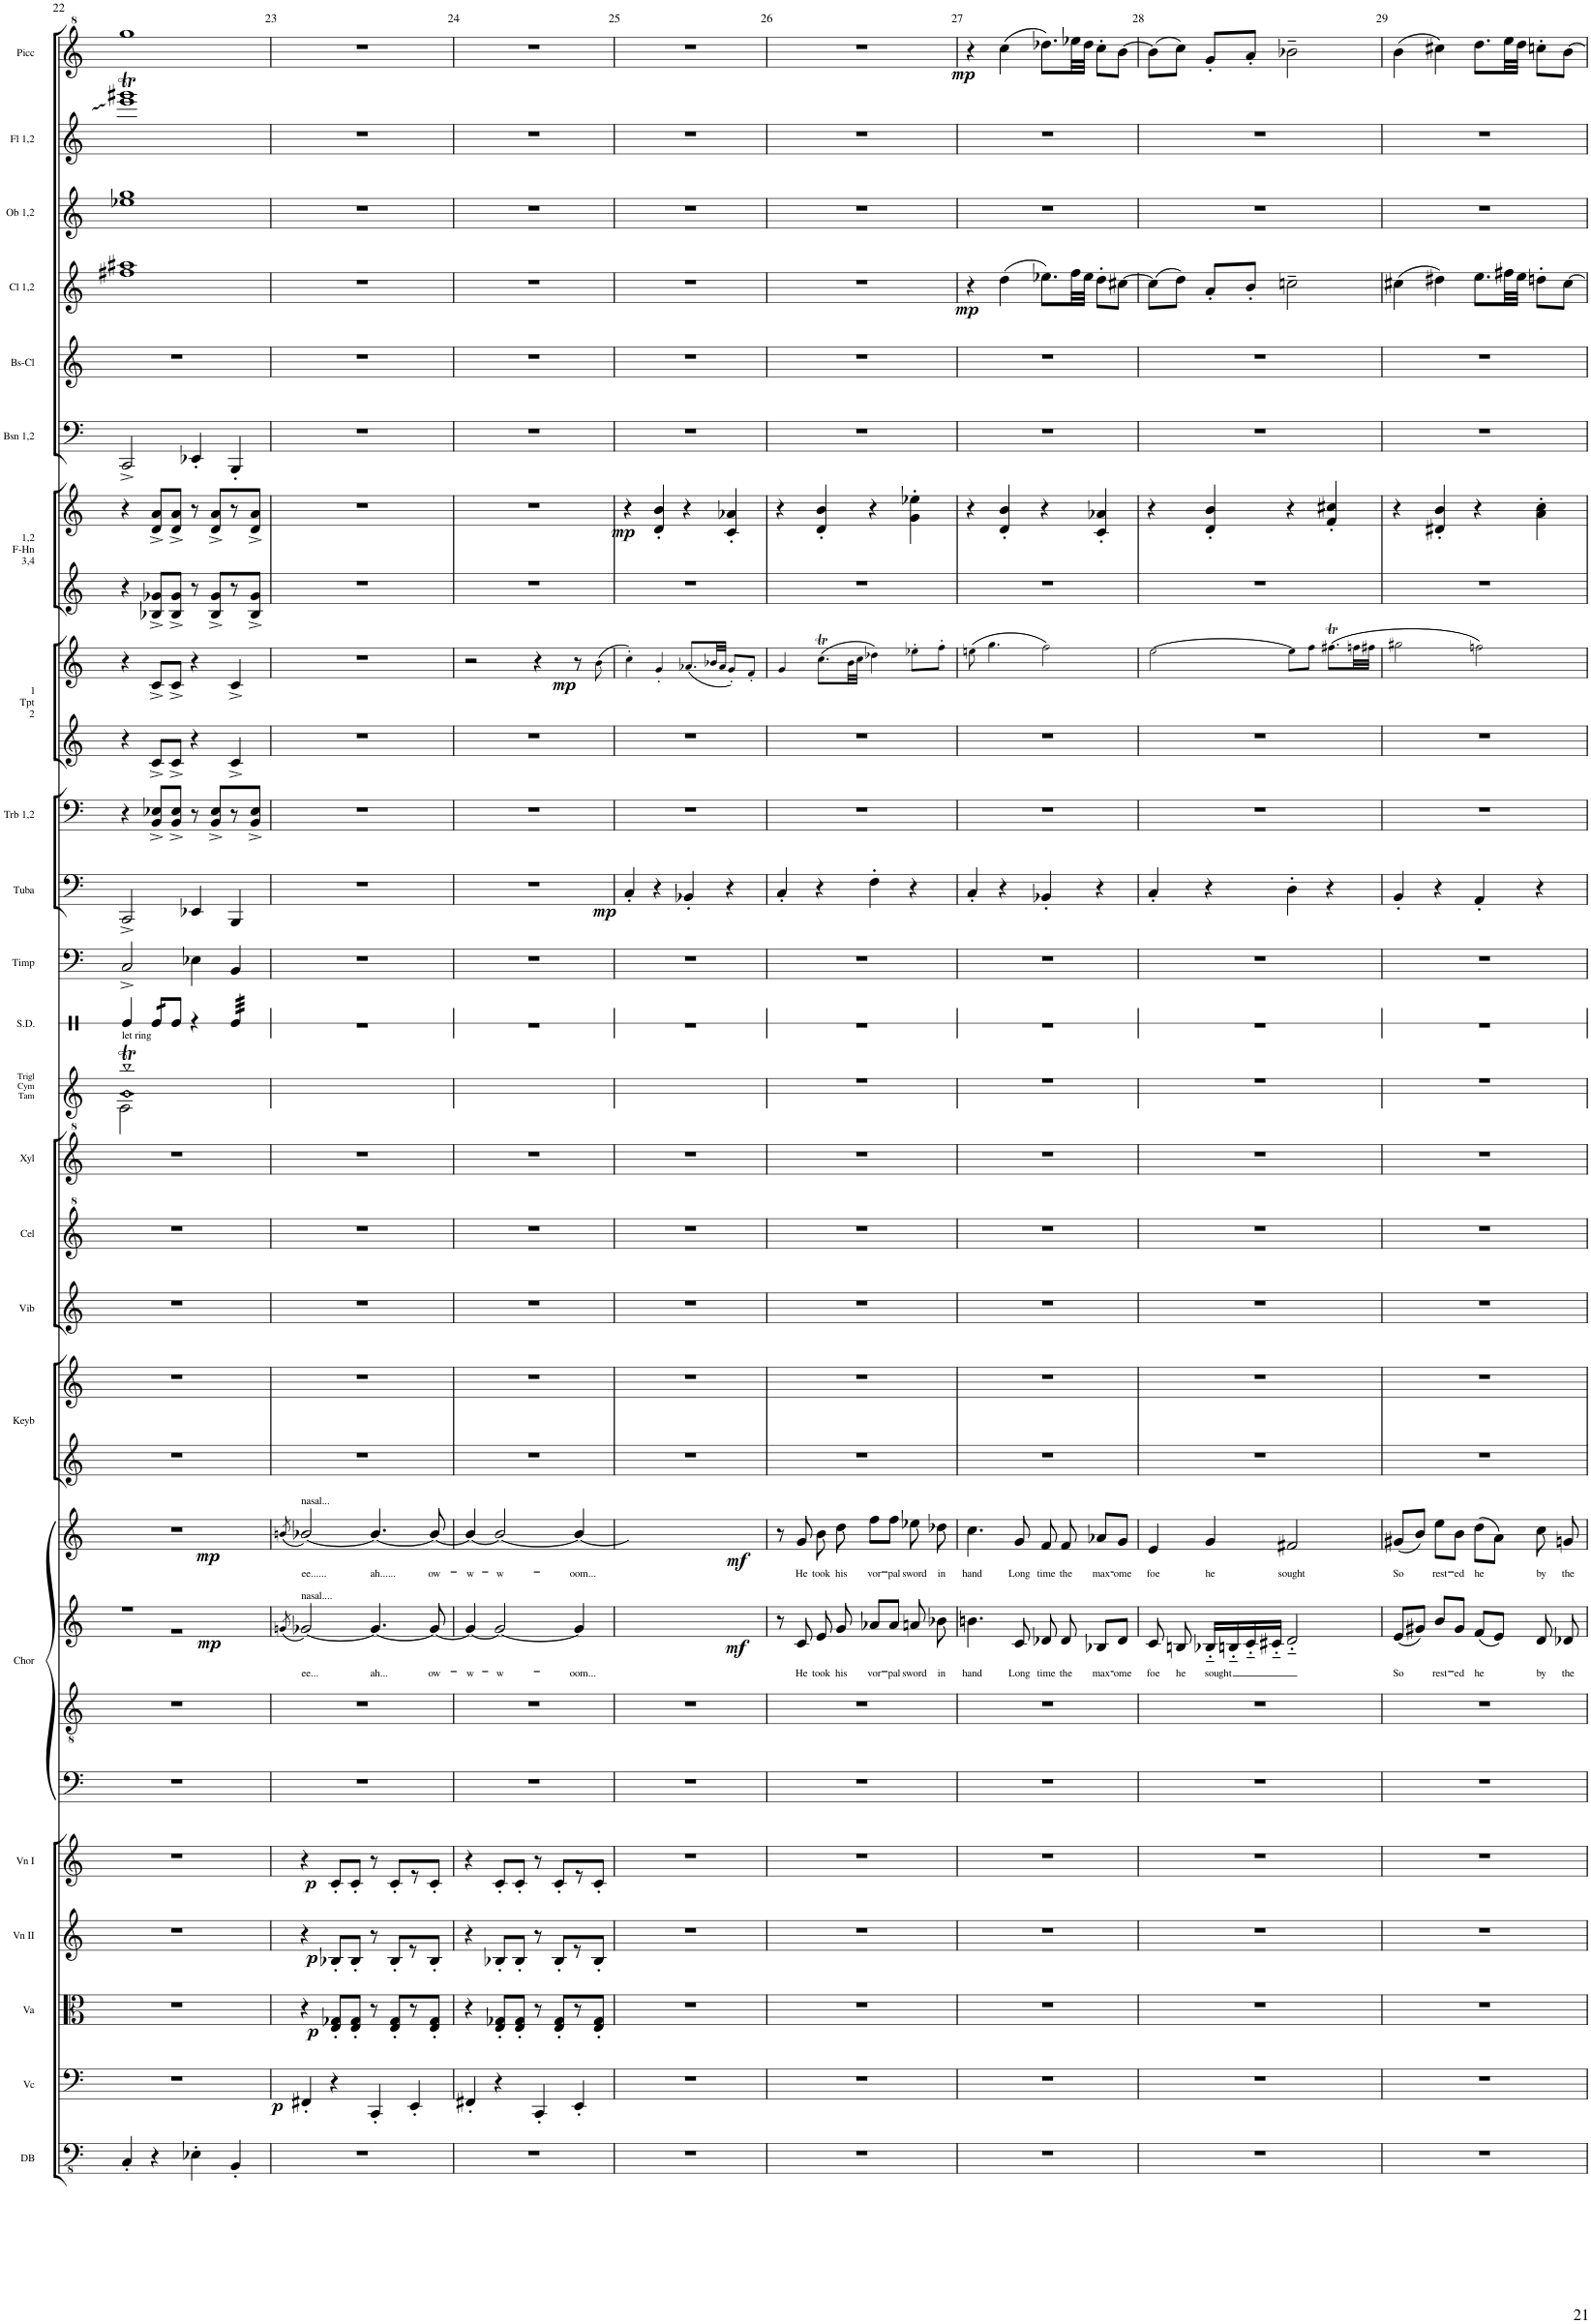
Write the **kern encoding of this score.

**kern	**kern	**dynam	**kern	**dynam	**kern	**dynam	**kern	**dynam	**kern	**kern	**kern	**text	**kern	**text	**dynam	**kern	**kern	**kern	**kern	**kern	**kern	**kern	**kern	**kern	**dynam	**kern	**kern	**kern	**dynam	**kern	**kern	**dynam	**kern	**kern	**kern	**dynam	**kern	**kern	**kern	**dynam
*part23	*part22	*part22	*part21	*part21	*part20	*part20	*part19	*part19	*part18	*part18	*part18	*part18	*part18	*part18	*part18	*part17	*part17	*part16	*part15	*part14	*part13	*part12	*part11	*part10	*part10	*part9	*part8	*part8	*part8	*part7	*part7	*part7	*part6	*part5	*part4	*part4	*part3	*part2	*part1	*part1
*staff29	*staff28	*staff28	*staff27	*staff27	*staff26	*staff26	*staff25	*staff25	*staff24	*staff23	*staff22	*staff22	*staff21	*staff21	*staff21/22/23/24	*staff20	*staff19	*staff18	*staff17	*staff16	*staff15	*staff14	*staff13	*staff12	*staff12	*staff11	*staff10	*staff9	*staff9/10	*staff8	*staff7	*staff7/8	*staff6	*staff5	*staff4	*staff4	*staff3	*staff2	*staff1	*staff1
*I"Dbl Bass	*I"Cellos	*	*I"Violas	*	*I"Violin II	*	*I"Violin I	*	*I"Chorus	*	*	*	*	*	*	*I"Keyboards	*	*I"Vibraphone	*I"Celesta	*I"Xylophone	*I"Triangle     Cymbal   Tam tam	*I"Side drum	*I"Timpani	*I"F-Tuba	*	*I"Trombone 1,2	*I"1 C Trumpets              2	*	*	*I"1,2 F-Horns       3,4	*	*	*I"Bassoons  1,2	*I"Bass Clarinet	*I"Clarinets 1,2	*	*I"Oboes 1,2	*I"Flutes 1,2	*I"Piccolo	*
*I'DB	*	*	*I'Va	*	*I'Vn II	*	*I'Vn I	*	*I'Chor	*	*	*	*	*	*	*I'Keyb	*	*I'Vib	*I'Cel	*I'Xyl	*I'Trigl    Cym    Tam	*I'S.D.	*I'Timp	*I'Tuba	*	*I'Trb 1,2	*I'1 Tpt   2	*	*	*I'1,2 F-Hn  3,4	*	*	*I'Bsn 1,2	*I'Bs-Cl	*I'Cl 1,2	*	*I'Ob 1,2	*I'Fl 1,2	*I'Picc	*
!!LO:PB:g=z
*clefFv4	*clefF4	*	*clefC3	*	*clefG2	*	*clefG2	*	*clefF4	*clefGv2	*clefG2	*	*clefG2	*	*	*clefG2	*clefG2	*clefG2	*clefG^2	*clefG^2	*clefG2	*clefX	*clefF4	*clefF4	*	*clefF4	*clefG2	*clefG2	*	*clefG2	*clefG2	*	*clefF4	*clefG2	*clefG2	*	*clefG2	*clefG2	*clefG^2	*
*Trd7c12	*	*	*	*	*	*	*	*	*	*	*	*	*	*	*	*	*	*	*	*	*	*	*	*	*	*	*	*	*	*Trd4c7	*Trd4c7	*	*	*Trd8c14	*Trd1c2	*	*	*	*Trd-7c-12	*
*k[]	*k[]	*	*k[]	*	*k[]	*	*k[]	*	*k[]	*k[]	*k[]	*	*k[]	*	*	*k[]	*k[]	*k[]	*k[]	*k[]	*k[]	*k[]	*k[]	*k[]	*	*k[]	*k[]	*k[]	*	*k[]	*k[]	*	*k[]	*k[]	*k[]	*	*k[]	*k[]	*k[]	*
=22	=22	=22	=22	=22	=22	=22	=22	=22	=22	=22	=22	=22	=22	=22	=22	=22	=22	=22	=22	=22	=22	=22	=22	=22	=22	=22	=22	=22	=22	=22	=22	=22	=22	=22	=22	=22	=22	=22	=22	=22
*	*	*	*	*	*	*	*	*	*	*	*^	*	*	*	*	*	*	*	*	*	*^	*	*	*	*	*	*	*	*	*	*	*	*	*	*	*	*	*	*	*
!	!	!	!	!	!	!	!	!	!	!	!	!	!	!	!	!	!	!	!	!	!	!LO:TX:a:t=let ring	!	!	!	!	!	!	!	!	!	!	!	!	!	!	!	!	!	!	!	!
!	!	!	!	!	!	!	!	!	!	!	!	!	!	!	!	!	!	!	!	!	!	!	!LO:N:head=diamond	!	!	!	!	!	!	!	!	!	!	!	!	!	!	!	!	!	!	!
*	*	*	*	*	*	*	*	*	*	*	*	*	*	*	*	*	*	*	*	*	*	*	*^	*	*	*	*	*	*	*	*	*	*	*	*	*	*	*	*	*	*	*
4CC'/	1r	.	1r	.	1r	.	1r	.	1r	1r	1r	1r	.	1r	.	.	1r	1r	1r	1r	1r	1bbt	1b	2e\	4Re/	2C^/	2CC^/	.	4r	4r	4r	.	4r	4r	.	2CC^/	1r	1ff#X 1aa#X	.	1ee-X 1gg	1eeeT 1ggg#XT	1ggg	.
*	*	*	*	*	*	*	*	*	*	*	*	*	*	*	*	*	*	*	*	*	*	*	*	*	*tremolo	*	*	*	*	*	*	*	*	*	*	*	*	*	*	*	*	*	*
4r	.	.	.	.	.	.	.	.	.	.	.	.	.	.	.	.	.	.	.	.	.	.	.	.	16Re/LL	.	.	.	8BB/^ 8E-X/^L	8c^/L	8c^/L	.	8B-X/^ 8g-X/^L	8d/^ 8a/^L	.	.	.	.	.	.	.	.	.
.	.	.	.	.	.	.	.	.	.	.	.	.	.	.	.	.	.	.	.	.	.	.	.	.	16Re/	.	.	.	.	.	.	.	.	.	.	.	.	.	.	.	.	.	.
*	*	*	*	*	*	*	*	*	*	*	*	*	*	*	*	*	*	*	*	*	*	*	*	*	*Xtremolo	*	*	*	*	*	*	*	*	*	*	*	*	*	*	*	*	*	*
.	.	.	.	.	.	.	.	.	.	.	.	.	.	.	.	.	.	.	.	.	.	.	.	.	8Re/J	.	.	.	8BB/^ 8E-/^J	8c^/J	8c^/J	.	8B-/^ 8g-/^J	8d/^ 8a/^J	.	.	.	.	.	.	.	.	.
4EE-X'\	.	.	.	.	.	.	.	.	.	.	.	.	.	.	.	.	.	.	.	.	.	.	.	2ryy	4r	4E-X\	4EE-X/	.	8r	4r	4r	.	8r	8r	.	4EE-X'/	.	.	.	.	.	.	.
.	.	.	.	.	.	.	.	.	.	.	.	.	.	.	.	.	.	.	.	.	.	.	.	.	.	.	.	.	8BB/^ 8E-/^L	.	.	.	8B-/^ 8g-/^L	8d/^ 8a/^L	.	.	.	.	.	.	.	.	.
*	*	*	*	*	*	*	*	*	*	*	*	*	*	*	*	*	*	*	*	*	*	*	*	*	*tremolo	*	*	*	*	*	*	*	*	*	*	*	*	*	*	*	*	*	*
4BBB'/	.	.	.	.	.	.	.	.	.	.	.	.	.	.	.	.	.	.	.	.	.	.	.	.	32Re/LLL	4BB/	4BBB/	.	8r	4c^/	4c^/	.	8r	8r	.	4BBB'/	.	.	.	.	.	.	.
.	.	.	.	.	.	.	.	.	.	.	.	.	.	.	.	.	.	.	.	.	.	.	.	.	32Re/	.	.	.	.	.	.	.	.	.	.	.	.	.	.	.	.	.	.
.	.	.	.	.	.	.	.	.	.	.	.	.	.	.	.	.	.	.	.	.	.	.	.	.	32Re/	.	.	.	.	.	.	.	.	.	.	.	.	.	.	.	.	.	.
.	.	.	.	.	.	.	.	.	.	.	.	.	.	.	.	.	.	.	.	.	.	.	.	.	32Re/	.	.	.	.	.	.	.	.	.	.	.	.	.	.	.	.	.	.
.	.	.	.	.	.	.	.	.	.	.	.	.	.	.	.	.	.	.	.	.	.	.	.	.	32Re/	.	.	.	8BB/^ 8E-/^J	.	.	.	8B-/^ 8g-/^J	8d/^ 8a/^J	.	.	.	.	.	.	.	.	.
.	.	.	.	.	.	.	.	.	.	.	.	.	.	.	.	.	.	.	.	.	.	.	.	.	32Re/	.	.	.	.	.	.	.	.	.	.	.	.	.	.	.	.	.	.
.	.	.	.	.	.	.	.	.	.	.	.	.	.	.	.	.	.	.	.	.	.	.	.	.	32Re/	.	.	.	.	.	.	.	.	.	.	.	.	.	.	.	.	.	.
.	.	.	.	.	.	.	.	.	.	.	.	.	.	.	.	.	.	.	.	.	.	.	.	.	32Re/JJJ	.	.	.	.	.	.	.	.	.	.	.	.	.	.	.	.	.	.
*	*	*	*	*	*	*	*	*	*	*	*	*	*	*	*	*	*	*	*	*	*	*	*	*	*Xtremolo	*	*	*	*	*	*	*	*	*	*	*	*	*	*	*	*	*	*
*	*	*	*	*	*	*	*	*	*	*	*v	*v	*	*	*	*	*	*	*	*	*	*v	*v	*v	*	*	*	*	*	*	*	*	*	*	*	*	*	*	*	*	*	*	*
=23	=23	=23	=23	=23	=23	=23	=23	=23	=23	=23	=23	=23	=23	=23	=23	=23	=23	=23	=23	=23	=23	=23	=23	=23	=23	=23	=23	=23	=23	=23	=23	=23	=23	=23	=23	=23	=23	=23	=23	=23
.	.	.	.	.	.	.	.	.	.	.	8qgn/	.	(8qbn/	.	.	.	.	.	.	.	.	.	.	.	.	.	.	.	.	.	.	.	.	.	.	.	.	.	.	.
!	!	!	!	!	!	!	!	!	!	!	!	!	!LO:TX:a:t=nasal...	!	!	!	!	!	!	!	!	!	!	!	!	!	!	!	!	!	!	!	!	!	!	!	!	!	!	!
!	!	!	!	!	!	!	!	!	!	!	!LO:TX:a:t=nasal....	!	!	!	!	!	!	!	!	!	!	!	!	!	!	!	!	!	!	!	!	!	!	!	!	!	!	!	!	!
!	!	!LO:DY:b	!	!	!	!	!	!	!	!	!	!LO:LY:b	!	!LO:LY:b	!LO:DY:b=2	!	!	!	!	!	!	!	!	!	!	!	!	!	!	!	!	!	!	!	!	!	!	!	!	!
!	!	!	!	!	!	!	!	!	!	!	!	!	!	!	!LO:DY:n=1:b	!	!	!	!	!	!	!	!	!	!	!	!	!	!	!	!	!	!	!	!	!	!	!	!	!
1r	4FF#X'/	p	4r	.	4r	.	4r	.	1r	1r	[2g-X/	ee...	[2b-X/)	ee......	mp mp	1r	1r	1r	1r	1r	1ryy	1r	1r	1r	.	1r	1r	1r	.	1r	1r	.	1r	1r	1r	.	1r	1r	1r	.
!	!	!	!	!LO:DY:b	!	!LO:DY:b	!	!LO:DY:b	!	!	!	!	!	!	!	!	!	!	!	!	!	!	!	!	!	!	!	!	!	!	!	!	!	!	!	!	!	!	!	!
.	4r	.	8E/' 8G-X/'L	p	8B-X'/L	p	8c'/L	p	.	.	.	.	.	.	.	.	.	.	.	.	.	.	.	.	.	.	.	.	.	.	.	.	.	.	.	.	.	.	.	.
.	.	.	8E/' 8G-/'J	.	8B-'/J	.	8c'/J	.	.	.	.	.	.	.	.	.	.	.	.	.	.	.	.	.	.	.	.	.	.	.	.	.	.	.	.	.	.	.	.	.
!	!	!	!	!	!	!	!	!	!	!	!	!LO:LY:b	!	!LO:LY:b	!	!	!	!	!	!	!	!	!	!	!	!	!	!	!	!	!	!	!	!	!	!	!	!	!	!
.	4CC'/	.	8r	.	8r	.	8r	.	.	.	4.g-/_	ah...	4.b-/_	ah......	.	.	.	.	.	.	.	.	.	.	.	.	.	.	.	.	.	.	.	.	.	.	.	.	.	.
.	.	.	8E/' 8G-/'L	.	8B-'/L	.	8c'/L	.	.	.	.	.	.	.	.	.	.	.	.	.	.	.	.	.	.	.	.	.	.	.	.	.	.	.	.	.	.	.	.	.
.	4EE'/	.	8r	.	8r	.	8r	.	.	.	.	.	.	.	.	.	.	.	.	.	.	.	.	.	.	.	.	.	.	.	.	.	.	.	.	.	.	.	.	.
!	!	!	!	!	!	!	!	!	!	!	!	!LO:LY:b	!	!LO:LY:b	!	!	!	!	!	!	!	!	!	!	!	!	!	!	!	!	!	!	!	!	!	!	!	!	!	!
.	.	.	8E/' 8G-/'J	.	8B-'/J	.	8c'/J	.	.	.	8g-/_	ow-	8b-/_	ow-	.	.	.	.	.	.	.	.	.	.	.	.	.	.	.	.	.	.	.	.	.	.	.	.	.	.
=24	=24	=24	=24	=24	=24	=24	=24	=24	=24	=24	=24	=24	=24	=24	=24	=24	=24	=24	=24	=24	=24	=24	=24	=24	=24	=24	=24	=24	=24	=24	=24	=24	=24	=24	=24	=24	=24	=24	=24	=24
!	!	!	!	!	!	!	!	!	!	!	!	!LO:LY:b	!	!LO:LY:b	!	!	!	!	!	!	!	!	!	!	!	!	!	!	!	!	!	!	!	!	!	!	!	!	!	!
1r	4FF#X'/	.	4r	.	4r	.	4r	.	1r	1r	4g-/_	-w-	4b-/_	-w-	.	1r	1r	1r	1r	1r	1ryy	1r	1r	1r	.	1r	1r	2r	.	1r	1r	.	1r	1r	1r	.	1r	1r	1r	.
!	!	!	!	!	!	!	!	!	!	!	!	!LO:LY:b	!	!LO:LY:b	!	!	!	!	!	!	!	!	!	!	!	!	!	!	!	!	!	!	!	!	!	!	!	!	!	!
.	4r	.	8E/' 8G-X/'L	.	8B-X'/L	.	8c'/L	.	.	.	2g-/_	-w-	2b-/_	-w-	.	.	.	.	.	.	.	.	.	.	.	.	.	.	.	.	.	.	.	.	.	.	.	.	.	.
.	.	.	8E/' 8G-/'J	.	8B-'/J	.	8c'/J	.	.	.	.	.	.	.	.	.	.	.	.	.	.	.	.	.	.	.	.	.	.	.	.	.	.	.	.	.	.	.	.	.
.	4CC'/	.	8r	.	8r	.	8r	.	.	.	.	.	.	.	.	.	.	.	.	.	.	.	.	.	.	.	.	4r	.	.	.	.	.	.	.	.	.	.	.	.
.	.	.	8E/' 8G-/'L	.	8B-'/L	.	8c'/L	.	.	.	.	.	.	.	.	.	.	.	.	.	.	.	.	.	.	.	.	.	.	.	.	.	.	.	.	.	.	.	.	.
!	!	!	!	!	!	!	!	!	!	!	!	!LO:LY:b	!	!LO:LY:b	!	!	!	!	!	!	!	!	!	!	!	!	!	!	!	!	!	!	!	!	!	!	!	!	!	!
.	4EE'/	.	8r	.	8r	.	8r	.	.	.	4g-/]	-oom...	4b-/_	-oom...	.	.	.	.	.	.	.	.	.	.	.	.	.	8r	.	.	.	.	.	.	.	.	.	.	.	.
!	!	!	!	!	!	!	!	!	!	!	!	!	!	!	!	!	!	!	!	!	!	!	!	!	!	!	!	!	!LO:DY:b	!	!	!	!	!	!	!	!	!	!	!
.	.	.	8E/' 8G-/'J	.	8B-'/J	.	8c'/J	.	.	.	.	.	.	.	.	.	.	.	.	.	.	.	.	.	.	.	.	(8b!\	mp	.	.	.	.	.	.	.	.	.	.	.
=25	=25	=25	=25	=25	=25	=25	=25	=25	=25	=25	=25	=25	=25	=25	=25	=25	=25	=25	=25	=25	=25	=25	=25	=25	=25	=25	=25	=25	=25	=25	=25	=25	=25	=25	=25	=25	=25	=25	=25	=25
!	!	!	!	!	!	!	!	!	!	!	!	!	!	!	!	!	!	!	!	!	!	!	!	!	!LO:DY:b	!	!	!	!	!	!	!	!	!	!	!	!	!	!	!
1r	1r	.	1r	.	1r	.	1r	.	1r	1r	2g	.	2b-]	.	.	1r	1r	1r	1r	1r	1ryy	1r	1r	4C'/	mp	1r	1r	4cc'!\)	.	1r	4r	.	1r	1r	1r	.	1r	1r	1r	.
!	!	!	!	!	!	!	!	!	!	!	!	!	!	!	!	!	!	!	!	!	!	!	!	!	!	!	!	!	!	!	!	!LO:DY:b	!	!	!	!	!	!	!	!
.	.	.	.	.	.	.	.	.	.	.	.	.	.	.	.	.	.	.	.	.	.	.	.	4r	.	.	.	4g'!/	.	.	4d/' 4b/'	mp	.	.	.	.	.	.	.	.
.	.	.	.	.	.	.	.	.	.	.	2ryy	.	2ryy	.	.	.	.	.	.	.	.	.	.	4BB-X'/	.	.	.	(8.a-X!/L	.	.	4r	.	.	.	.	.	.	.	.	.
.	.	.	.	.	.	.	.	.	.	.	.	.	.	.	.	.	.	.	.	.	.	.	.	.	.	.	.	32b-X!/LL	.	.	.	.	.	.	.	.	.	.	.	.
.	.	.	.	.	.	.	.	.	.	.	.	.	.	.	.	.	.	.	.	.	.	.	.	.	.	.	.	32a-!/JJJ	.	.	.	.	.	.	.	.	.	.	.	.
.	.	.	.	.	.	.	.	.	.	.	.	.	.	.	.	.	.	.	.	.	.	.	.	4r	.	.	.	8g'!/L)	.	.	4c/' 4a-X/'	.	.	.	.	.	.	.	.	.
.	.	.	.	.	.	.	.	.	.	.	.	.	.	.	.	.	.	.	.	.	.	.	.	.	.	.	.	8f'!/J	.	.	.	.	.	.	.	.	.	.	.	.
=26	=26	=26	=26	=26	=26	=26	=26	=26	=26	=26	=26	=26	=26	=26	=26	=26	=26	=26	=26	=26	=26	=26	=26	=26	=26	=26	=26	=26	=26	=26	=26	=26	=26	=26	=26	=26	=26	=26	=26	=26
1r	1r	.	1r	.	1r	.	1r	.	1r	1r	8r	.	8r	.	.	1r	1r	1r	1r	1r	1r	1r	1r	4C'/	.	1r	1r	4g!/	.	1r	4r	.	1r	1r	1r	.	1r	1r	1r	.
!	!	!	!	!	!	!	!	!	!	!	!	!LO:LY:b	!	!LO:LY:b	!LO:DY:b=2	!	!	!	!	!	!	!	!	!	!	!	!	!	!	!	!	!	!	!	!	!	!	!	!	!
!	!	!	!	!	!	!	!	!	!	!	!	!	!	!	!LO:DY:n=1:b	!	!	!	!	!	!	!	!	!	!	!	!	!	!	!	!	!	!	!	!	!	!	!	!	!
.	.	.	.	.	.	.	.	.	.	.	8c/	He	8g/	-He	mf mf	.	.	.	.	.	.	.	.	.	.	.	.	.	.	.	.	.	.	.	.	.	.	.	.	.
!	!	!	!	!	!	!	!	!	!	!	!	!LO:LY:b	!	!LO:LY:b	!	!	!	!	!	!	!	!	!	!	!	!	!	!	!	!	!	!	!	!	!	!	!	!	!	!
.	.	.	.	.	.	.	.	.	.	.	8e/	took	8b\	took	.	.	.	.	.	.	.	.	.	4r	.	.	.	(8.ccT!\L	.	.	4d/' 4b/'	.	.	.	.	.	.	.	.	.
!	!	!	!	!	!	!	!	!	!	!	!	!LO:LY:b	!	!LO:LY:b	!	!	!	!	!	!	!	!	!	!	!	!	!	!	!	!	!	!	!	!	!	!	!	!	!	!
.	.	.	.	.	.	.	.	.	.	.	8g/	his	8dd\	his	.	.	.	.	.	.	.	.	.	.	.	.	.	.	.	.	.	.	.	.	.	.	.	.	.	.
.	.	.	.	.	.	.	.	.	.	.	.	.	.	.	.	.	.	.	.	.	.	.	.	.	.	.	.	32b!\LL	.	.	.	.	.	.	.	.	.	.	.	.
.	.	.	.	.	.	.	.	.	.	.	.	.	.	.	.	.	.	.	.	.	.	.	.	.	.	.	.	32cc!\JJJ	.	.	.	.	.	.	.	.	.	.	.	.
!	!	!	!	!	!	!	!	!	!	!	!	!LO:LY:b	!	!LO:LY:b	!	!	!	!	!	!	!	!	!	!	!	!	!	!	!	!	!	!	!	!	!	!	!	!	!	!
.	.	.	.	.	.	.	.	.	.	.	8a-X/L	vor-	8ff\L	vor-	.	.	.	.	.	.	.	.	.	4F'\	.	.	.	4dd-X!\)	.	.	4r	.	.	.	.	.	.	.	.	.
!	!	!	!	!	!	!	!	!	!	!	!	!LO:LY:b	!	!LO:LY:b	!	!	!	!	!	!	!	!	!	!	!	!	!	!	!	!	!	!	!	!	!	!	!	!	!	!
.	.	.	.	.	.	.	.	.	.	.	8a-/J	-pal	8ff\J	-pal	.	.	.	.	.	.	.	.	.	.	.	.	.	.	.	.	.	.	.	.	.	.	.	.	.	.
!	!	!	!	!	!	!	!	!	!	!	!	!LO:LY:b	!	!LO:LY:b	!	!	!	!	!	!	!	!	!	!	!	!	!	!	!	!	!	!	!	!	!	!	!	!	!	!
.	.	.	.	.	.	.	.	.	.	.	8an/	sword	8ee-X\	sword	.	.	.	.	.	.	.	.	.	4r	.	.	.	8ee-X'!\L	.	.	4g\' 4ee-X\'	.	.	.	.	.	.	.	.	.
!	!	!	!	!	!	!	!	!	!	!	!	!LO:LY:b	!	!LO:LY:b	!	!	!	!	!	!	!	!	!	!	!	!	!	!	!	!	!	!	!	!	!	!	!	!	!	!
.	.	.	.	.	.	.	.	.	.	.	8b-X\	in	8dd-X\	in	.	.	.	.	.	.	.	.	.	.	.	.	.	8ff'!\J	.	.	.	.	.	.	.	.	.	.	.	.
=27	=27	=27	=27	=27	=27	=27	=27	=27	=27	=27	=27	=27	=27	=27	=27	=27	=27	=27	=27	=27	=27	=27	=27	=27	=27	=27	=27	=27	=27	=27	=27	=27	=27	=27	=27	=27	=27	=27	=27	=27
!	!	!	!	!	!	!	!	!	!	!	!	!LO:LY:b	!	!LO:LY:b	!	!	!	!	!	!	!	!	!	!	!	!	!	!	!	!	!	!	!	!	!	!	!	!	!	!
1r	1r	.	1r	.	1r	.	1r	.	1r	1r	4.bn\	hand	4.cc\	hand	.	1r	1r	1r	1r	1r	1r	1r	1r	4C'/	.	1r	1r	(8een!\	.	1r	4r	.	1r	1r	4r	.	1r	1r	4r	.
.	.	.	.	.	.	.	.	.	.	.	.	.	.	.	.	.	.	.	.	.	.	.	.	.	.	.	.	4.gg!\	.	.	.	.	.	.	.	.	.	.	.	.
!	!	!	!	!	!	!	!	!	!	!	!	!	!	!	!	!	!	!	!	!	!	!	!	!	!	!	!	!	!	!	!	!	!	!	!	!LO:DY:b	!	!	!	!LO:DY:b
.	.	.	.	.	.	.	.	.	.	.	.	.	.	.	.	.	.	.	.	.	.	.	.	4r	.	.	.	.	.	.	4d/' 4b/'	.	.	.	(4dd\	mp	.	.	(4ccc\	mp
!	!	!	!	!	!	!	!	!	!	!	!	!LO:LY:b	!	!LO:LY:b	!	!	!	!	!	!	!	!	!	!	!	!	!	!	!	!	!	!	!	!	!	!	!	!	!	!
.	.	.	.	.	.	.	.	.	.	.	8c/	Long	8g/	Long	.	.	.	.	.	.	.	.	.	.	.	.	.	.	.	.	.	.	.	.	.	.	.	.	.	.
!	!	!	!	!	!	!	!	!	!	!	!	!LO:LY:b	!	!LO:LY:b	!	!	!	!	!	!	!	!	!	!	!	!	!	!	!	!	!	!	!	!	!	!	!	!	!	!
.	.	.	.	.	.	.	.	.	.	.	8d-X/	time	8f/	time	.	.	.	.	.	.	.	.	.	4BB-X'/	.	.	.	2ff!\)	.	.	4r	.	.	.	8.ee-X\L)	.	.	.	8.ddd-X\L)	.
!	!	!	!	!	!	!	!	!	!	!	!	!LO:LY:b	!	!LO:LY:b	!	!	!	!	!	!	!	!	!	!	!	!	!	!	!	!	!	!	!	!	!	!	!	!	!	!
.	.	.	.	.	.	.	.	.	.	.	8d-/	the	8f/	the	.	.	.	.	.	.	.	.	.	.	.	.	.	.	.	.	.	.	.	.	.	.	.	.	.	.
.	.	.	.	.	.	.	.	.	.	.	.	.	.	.	.	.	.	.	.	.	.	.	.	.	.	.	.	.	.	.	.	.	.	.	32ff\LL	.	.	.	32eee-X\LL	.
.	.	.	.	.	.	.	.	.	.	.	.	.	.	.	.	.	.	.	.	.	.	.	.	.	.	.	.	.	.	.	.	.	.	.	32ee-\JJJ	.	.	.	32ddd-\JJJ	.
!	!	!	!	!	!	!	!	!	!	!	!	!LO:LY:b	!	!LO:LY:b	!	!	!	!	!	!	!	!	!	!	!	!	!	!	!	!	!	!	!	!	!	!	!	!	!	!
.	.	.	.	.	.	.	.	.	.	.	8B-X/L	max-	8a-X/L	max-	.	.	.	.	.	.	.	.	.	4r	.	.	.	.	.	.	4c/' 4a-X/'	.	.	.	8dd'\L	.	.	.	8ccc'\L	.
!	!	!	!	!	!	!	!	!	!	!	!	!LO:LY:b	!	!LO:LY:b	!	!	!	!	!	!	!	!	!	!	!	!	!	!	!	!	!	!	!	!	!	!	!	!	!	!
.	.	.	.	.	.	.	.	.	.	.	8d-/J	-ome	8g/J	-ome	.	.	.	.	.	.	.	.	.	.	.	.	.	.	.	.	.	.	.	.	[8cc#X\J	.	.	.	[8bb\J	.
=28	=28	=28	=28	=28	=28	=28	=28	=28	=28	=28	=28	=28	=28	=28	=28	=28	=28	=28	=28	=28	=28	=28	=28	=28	=28	=28	=28	=28	=28	=28	=28	=28	=28	=28	=28	=28	=28	=28	=28	=28
!	!	!	!	!	!	!	!	!	!	!	!	!LO:LY:b	!	!LO:LY:b	!	!	!	!	!	!	!	!	!	!	!	!	!	!	!	!	!	!	!	!	!	!	!	!	!	!
1r	1r	.	1r	.	1r	.	1r	.	1r	1r	8c/	foe	4e/	foe	.	1r	1r	1r	1r	1r	1r	1r	1r	4C'/	.	1r	1r	[2ee!\	.	1r	4r	.	1r	1r	(8cc#\L]	.	1r	1r	(8bb\L]	.
!	!	!	!	!	!	!	!	!	!	!	!	!LO:LY:b	!	!	!	!	!	!	!	!	!	!	!	!	!	!	!	!	!	!	!	!	!	!	!	!	!	!	!	!
.	.	.	.	.	.	.	.	.	.	.	8Bn/	he	.	.	.	.	.	.	.	.	.	.	.	.	.	.	.	.	.	.	.	.	.	.	8dd\J)	.	.	.	8ccc\J)	.
!	!	!	!	!	!	!	!	!	!	!	!	!LO:LY:b	!	!LO:LY:b	!	!	!	!	!	!	!	!	!	!	!	!	!	!	!	!	!	!	!	!	!	!	!	!	!	!
.	.	.	.	.	.	.	.	.	.	.	16B-X'~/LL	sought	4g/	he	.	.	.	.	.	.	.	.	.	4r	.	.	.	.	.	.	4d/' 4b/'	.	.	.	8a'/L	.	.	.	8gg'/L	.
.	.	.	.	.	.	.	.	.	.	.	16Bn'~/	.	.	.	.	.	.	.	.	.	.	.	.	.	.	.	.	.	.	.	.	.	.	.	.	.	.	.	.	.
.	.	.	.	.	.	.	.	.	.	.	16c'~/	.	.	.	.	.	.	.	.	.	.	.	.	.	.	.	.	.	.	.	.	.	.	.	8b'/J	.	.	.	8aa'/J	.
.	.	.	.	.	.	.	.	.	.	.	16c#X'~/JJ	.	.	.	.	.	.	.	.	.	.	.	.	.	.	.	.	.	.	.	.	.	.	.	.	.	.	.	.	.
!	!	!	!	!	!	!	!	!	!	!	!	!	!	!LO:LY:b	!	!	!	!	!	!	!	!	!	!	!	!	!	!	!	!	!	!	!	!	!	!	!	!	!	!
.	.	.	.	.	.	.	.	.	.	.	2d'~/	.	2f#X/	sought	.	.	.	.	.	.	.	.	.	4D'\	.	.	.	8ee!\L]	.	.	4r	.	.	.	2ccn~\	.	.	.	2bb-X~\	.
.	.	.	.	.	.	.	.	.	.	.	.	.	.	.	.	.	.	.	.	.	.	.	.	.	.	.	.	8ff!\J	.	.	.	.	.	.	.	.	.	.	.	.
.	.	.	.	.	.	.	.	.	.	.	.	.	.	.	.	.	.	.	.	.	.	.	.	4r	.	.	.	(8.ff#Xt!\L	.	.	4f/' 4cc#X/'	.	.	.	.	.	.	.	.	.
.	.	.	.	.	.	.	.	.	.	.	.	.	.	.	.	.	.	.	.	.	.	.	.	.	.	.	.	32ffn!\LL	.	.	.	.	.	.	.	.	.	.	.	.
.	.	.	.	.	.	.	.	.	.	.	.	.	.	.	.	.	.	.	.	.	.	.	.	.	.	.	.	32ff#X!\JJJ	.	.	.	.	.	.	.	.	.	.	.	.
=29	=29	=29	=29	=29	=29	=29	=29	=29	=29	=29	=29	=29	=29	=29	=29	=29	=29	=29	=29	=29	=29	=29	=29	=29	=29	=29	=29	=29	=29	=29	=29	=29	=29	=29	=29	=29	=29	=29	=29	=29
!	!	!	!	!	!	!	!	!	!	!	!	!LO:LY:b	!	!LO:LY:b	!	!	!	!	!	!	!	!	!	!	!	!	!	!	!	!	!	!	!	!	!	!	!	!	!	!
1r	1r	.	1r	.	1r	.	1r	.	1r	1r	8e/L	So	(8g#X/L	So	.	1r	1r	1r	1r	1r	1r	1r	1r	4BB'/	.	1r	1r	2gg#X!\	.	1r	4r	.	1r	1r	(4cc#X\	.	1r	1r	(4bb\	.
.	.	.	.	.	.	.	.	.	.	.	8g#X/J	.	8b/J)	.	.	.	.	.	.	.	.	.	.	.	.	.	.	.	.	.	.	.	.	.	.	.	.	.	.	.
!	!	!	!	!	!	!	!	!	!	!	!	!LO:LY:b	!	!LO:LY:b	!	!	!	!	!	!	!	!	!	!	!	!	!	!	!	!	!	!	!	!	!	!	!	!	!	!
.	.	.	.	.	.	.	.	.	.	.	8b/L	rest-	8ee\L	rest-	.	.	.	.	.	.	.	.	.	4r	.	.	.	.	.	.	4d#X/' 4b/'	.	.	.	4dd#X\)	.	.	.	4ccc#X\)	.
!	!	!	!	!	!	!	!	!	!	!	!	!LO:LY:b	!	!LO:LY:b	!	!	!	!	!	!	!	!	!	!	!	!	!	!	!	!	!	!	!	!	!	!	!	!	!	!
.	.	.	.	.	.	.	.	.	.	.	8g#/J	-ed	8b\J	-ed	.	.	.	.	.	.	.	.	.	.	.	.	.	.	.	.	.	.	.	.	.	.	.	.	.	.
!	!	!	!	!	!	!	!	!	!	!	!	!LO:LY:b	!	!LO:LY:b	!	!	!	!	!	!	!	!	!	!	!	!	!	!	!	!	!	!	!	!	!	!	!	!	!	!
.	.	.	.	.	.	.	.	.	.	.	8f/L	he	(8dd\L	he	.	.	.	.	.	.	.	.	.	4AA'/	.	.	.	2ffn!\)	.	.	4r	.	.	.	8.ee\L	.	.	.	8.ddd\L	.
.	.	.	.	.	.	.	.	.	.	.	8e/J	.	8a\J)	.	.	.	.	.	.	.	.	.	.	.	.	.	.	.	.	.	.	.	.	.	.	.	.	.	.	.
.	.	.	.	.	.	.	.	.	.	.	.	.	.	.	.	.	.	.	.	.	.	.	.	.	.	.	.	.	.	.	.	.	.	.	32ff#X\LL	.	.	.	32eee\LL	.
.	.	.	.	.	.	.	.	.	.	.	.	.	.	.	.	.	.	.	.	.	.	.	.	.	.	.	.	.	.	.	.	.	.	.	32ee\JJJ	.	.	.	32ddd\JJJ	.
!	!	!	!	!	!	!	!	!	!	!	!	!LO:LY:b	!	!LO:LY:b	!	!	!	!	!	!	!	!	!	!	!	!	!	!	!	!	!	!	!	!	!	!	!	!	!	!
.	.	.	.	.	.	.	.	.	.	.	8d/	by	8cc\	by	.	.	.	.	.	.	.	.	.	4r	.	.	.	.	.	.	4a\' 4cc\'	.	.	.	8ddn'\L	.	.	.	8cccn'\L	.
!	!	!	!	!	!	!	!	!	!	!	!	!LO:LY:b	!	!LO:LY:b	!	!	!	!	!	!	!	!	!	!	!	!	!	!	!	!	!	!	!	!	!	!	!	!	!	!
.	.	.	.	.	.	.	.	.	.	.	8d-X/	the	8gn/	the	.	.	.	.	.	.	.	.	.	.	.	.	.	.	.	.	.	.	.	.	[8cc#\J	.	.	.	[8bb\J	.
=	=	=	=	=	=	=	=	=	=	=	=	=	=	=	=	=	=	=	=	=	=	=	=	=	=	=	=	=	=	=	=	=	=	=	=	=	=	=	=	=
*-	*-	*-	*-	*-	*-	*-	*-	*-	*-	*-	*-	*-	*-	*-	*-	*-	*-	*-	*-	*-	*-	*-	*-	*-	*-	*-	*-	*-	*-	*-	*-	*-	*-	*-	*-	*-	*-	*-	*-	*-
